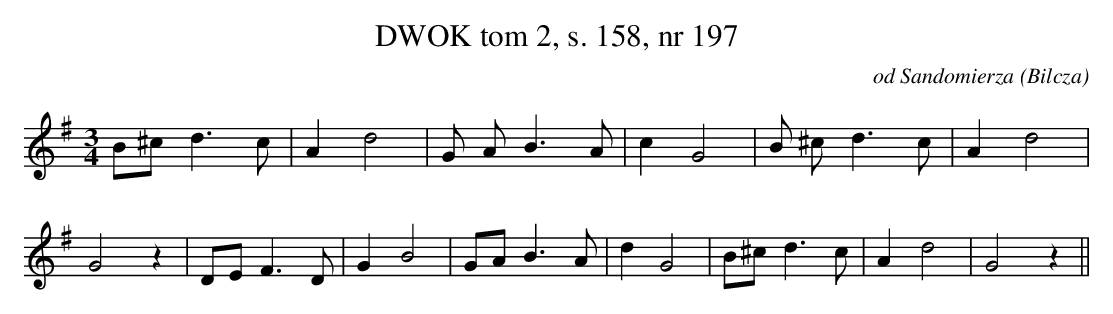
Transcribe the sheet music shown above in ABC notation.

X:1
T: DWOK tom 2, s. 158, nr 197
O: od Sandomierza (Bilcza)
L: 1/16
M: 3/4
K: G
B2^c2 d6c2 | A4 d8 | G2 A2 B6 A2 | c4 G8 | B2 ^c2 d6c2 | A4 d8 |
G8 z4 | D2E2 F6 D2 | G4 B8 | G2A2 B6 A2 | d4 G8 | B2^c2 d6c2 | A4 d8 | G8 z4 ||
